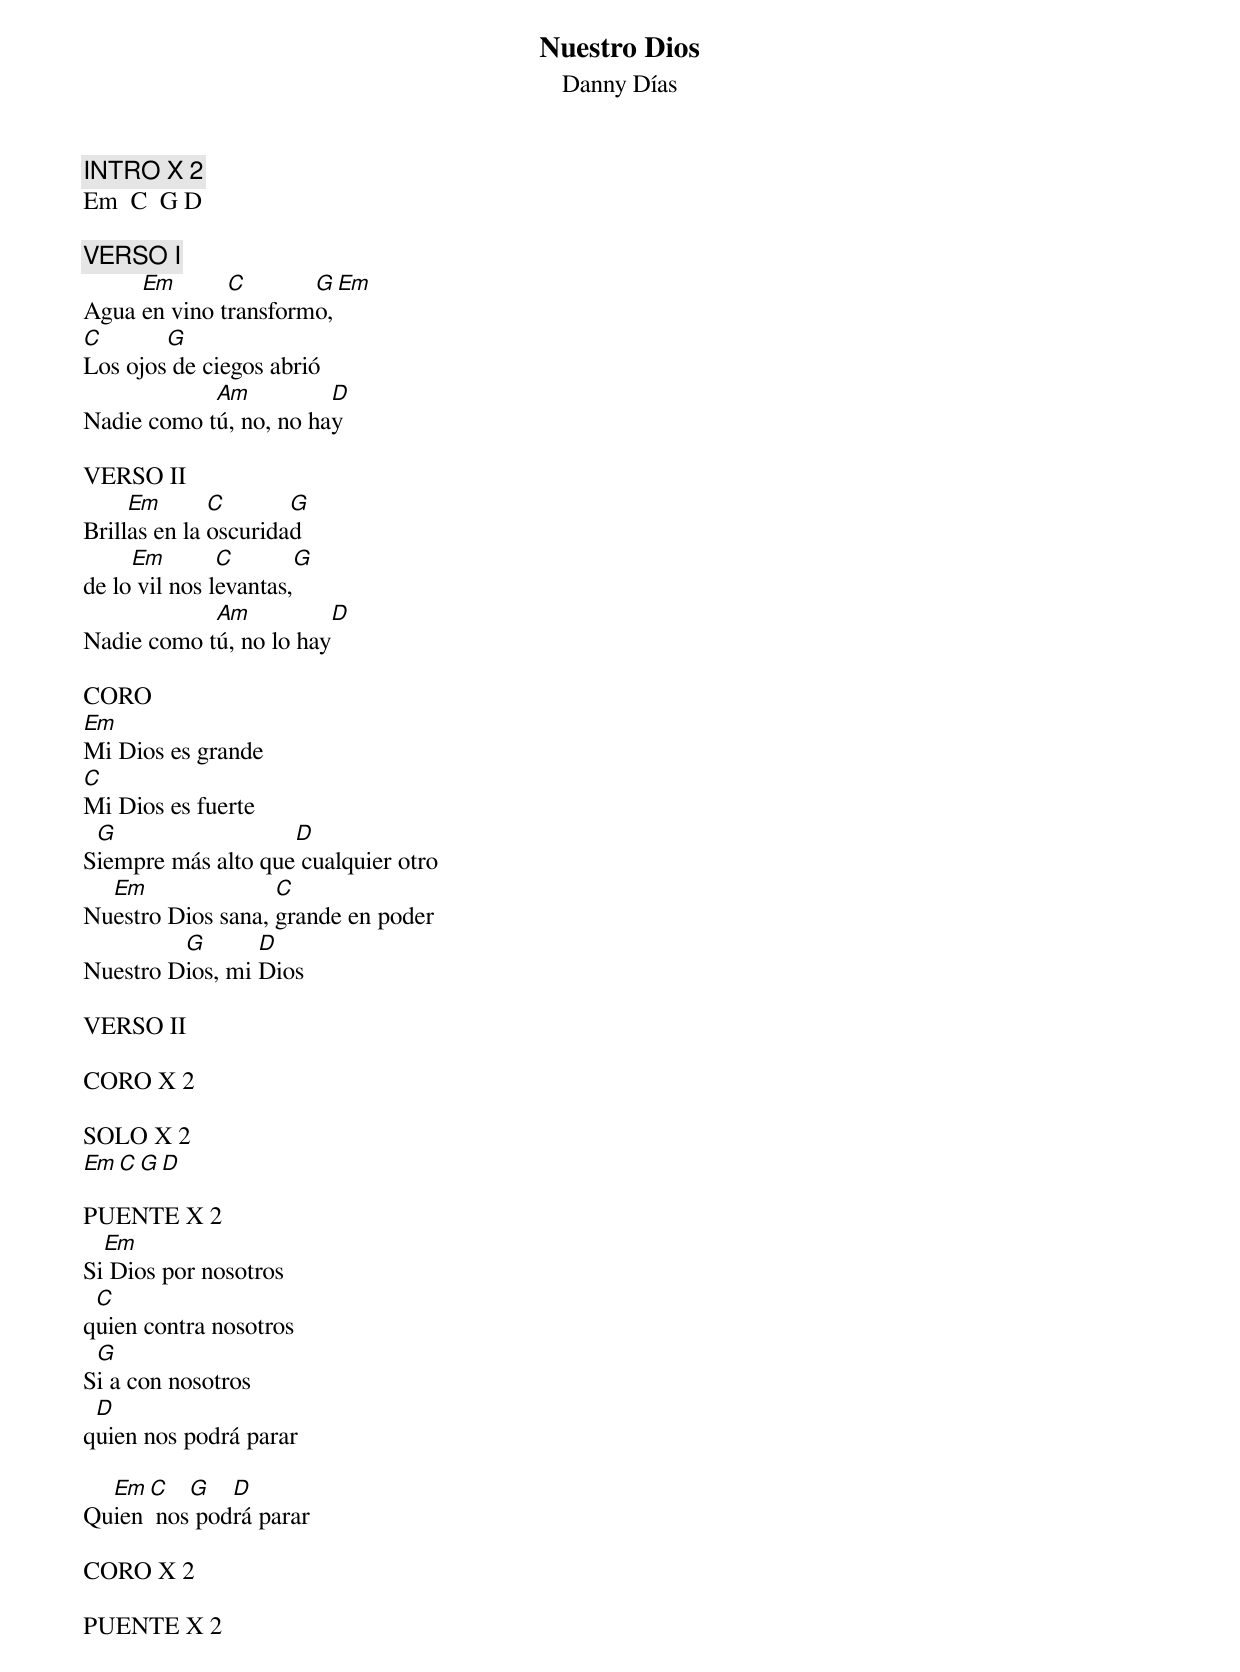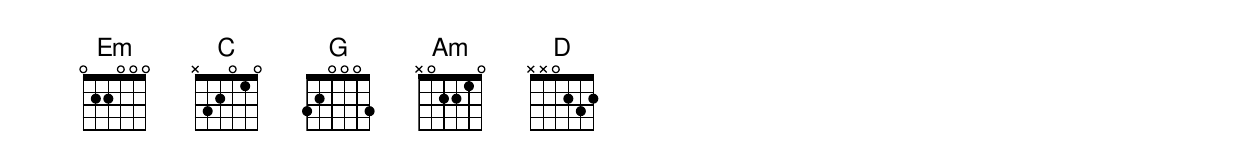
Nuestro Dios
Danny Días

INTRO X 2
Em  C  G D

VERSO I
     Em       C       G     Em
Agua en vino transformo,
C       G
Los ojos de ciegos abrió
            Am          D
Nadie como tú, no, no hay

VERSO II
     Em       C       G
Brillas en la oscuridad
     Em        C       G
de lo vil nos levantas,
            Am          D
Nadie como tú, no lo hay

CORO
Em
Mi Dios es grande
C
Mi Dios es fuerte
 G                  D
Siempre más alto que cualquier otro
  Em               C
Nuestro Dios sana, grande en poder
         G       D
Nuestro Dios, mi Dios

VERSO II

CORO X 2

SOLO X 2
  Em  C   G   D

PUENTE X 2
  Em
Si Dios por nosotros
 C
quien contra nosotros
 G
Si a con nosotros
 D
quien nos podrá parar

  Em  C   G   D
Quien  nos podrá parar

CORO X 2

PUENTE X 2
